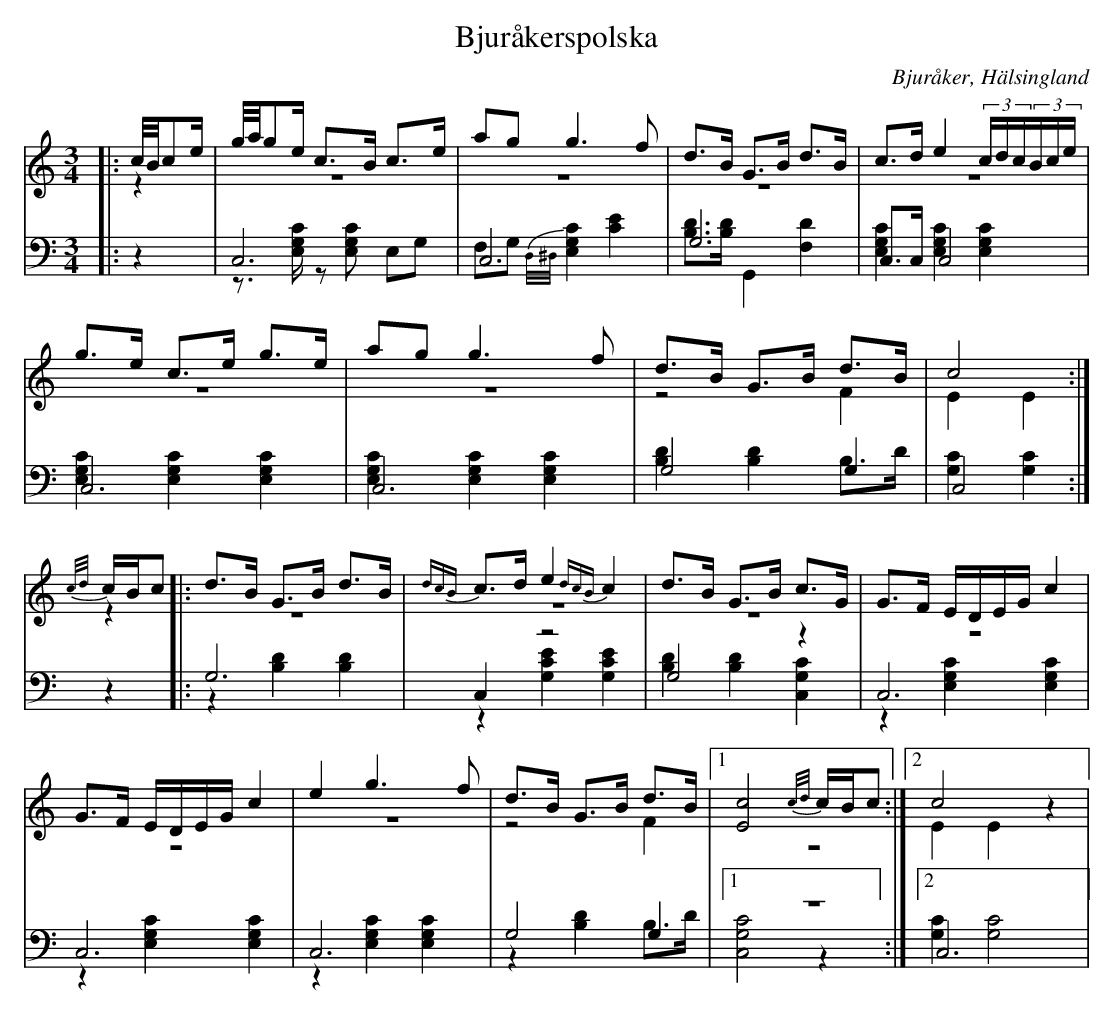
X:1
T: Bjuråkerspolska
O: Bjuråker, Hälsingland
M: 3/4
L: 1/8
K: C
V:1
V:2 merge
V:3
V:4 merge
V:1
|:c//B//ce/|g//a//ge/ c>B c>e|ag g3 f|d>B G>B d>B|c>d e2 (3c/d/c/(3B/c/e/|
g>e c>e g>e|ag g3 f|d>B G>B d>B|c4:|
{c/d/}c/B/c |:d>B G>B d>B|{dcB}c>d e2 {dcB}c2|d>B G>B c>G|G>F E/D/E/G/ c2|
G>F E/D/E/G/ c2|e2 g3 f|d>B G>B d>B|1 [E4c4] {c/d/}c/B/c:|2 c4 z2|
V:2
|:z2|z6|z6|z6|z6|
z6|z6|z4 F2|E2 E2:|
z2|:z6|z6|z6|z6|
 z6|z6|z4 F2|1 z6:|2 E2 E2 z2|
V:3 clef=bass
|:z2|C,6|C,6|G,6|C,>C, C,4|
C,6|C,6|G,4 G,2|C,4:|
z2|:G,6|C,2 z4|G,4 z2|C,6|
 C,6|C,6|G,4 G,2|1 z6:|2 C,6|
V:4 clef=bass
|:z2|z>[E,G,C] z[E,G,C] E,G,|F,G, {D,/^D,/}[E,2G,2C2] [E2C2]|[B,D]>[B,D] G,,2 [F,2D2]|[E,2G,2C2] [E,2G,2C2] [E,2G,2C2]|
[E,2G,2C2] [E,2G,2C2] [E,2G,2C2]|[E,2G,2C2] [E,2G,2C2] [E,2G,2C2]|[B,2D2] [B,2D2] B,>D|[G,2C2][G,2C2]:|
z2|:z2 [B,2D2] [B,2D2]|z2 [G,2C2E2] [G,2C2E2]|[B,2D2][B,2D2] [C,2G,2C2]|z2 [E,2G,2C2] [E,2G,2C2]|
z2 [E,2G,2C2] [E,2G,2C2]|z2 [E,2G,2C2] [E,2G,2C2]|z2 [B,2D2] B,>D|1 [C,4G,4C4] z2:|2 [G,2C2] [G,4C4]|
